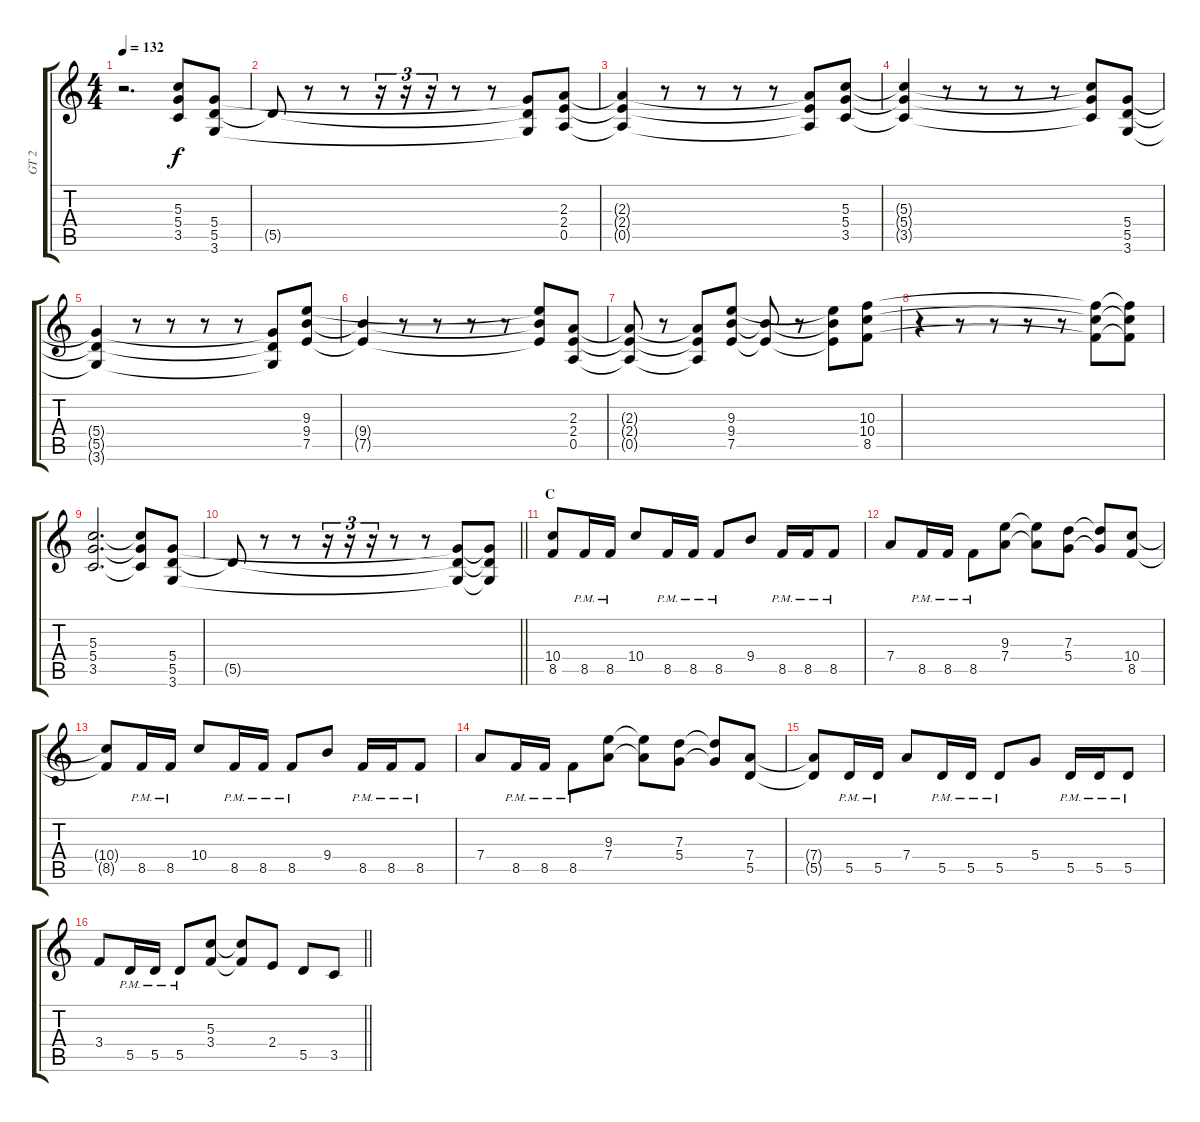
\track ("GT 2" "GT 2") {instrument distortionguitar}
\staff {score tabs}
\tuning (E4 B3 G3 D3 A2 E2) {hide}
\ts (4 4)
\tempo 132
\clef g2
\ks c
r.2{d dy f} (5.3{t} 5.4{t} 3.5{t}).8 (5.4 5.5 3.6).8 |
5.5{t}.8 r.8 r.8 r.16{tu (3 2)} r.16{tu (3 2)} r.16{tu (3 2)} r.8 r.8 (5.4{t} 5.5{t} 3.6{t}).8 (2.3 2.4 0.5).8 |
(2.3{t} 2.4{t} 0.5{t}).4 r.8 r.8 r.8 r.8 (2.3{t} 2.4{t} 0.5{t}).8 (5.3 5.4 3.5).8 |
(5.3{t} 5.4{t} 3.5{t}).4 r.8 r.8 r.8 r.8 (5.3{t} 5.4{t} 3.5{t}).8 (5.4 5.5 3.6).8 |
(5.4{t} 5.5{t} 3.6{t}).4 r.8 r.8 r.8 r.8 (5.4{t} 5.5{t} 3.6{t}).8 (9.3 9.4 7.5).8 |
(9.4{t} 7.5{t}).4 r.8 r.8 r.8 r.8 (9.3{t} 9.4{t} 7.5{t}).8 (2.3 2.4 0.5).8 |
(2.3{t} 2.4{t} 0.5{t}).8 r.8 (2.3{t} 2.4{t} 0.5{t}).8 (9.3 9.4 7.5).8 (9.4{t} 7.5{t}).8 r.8 (9.3{t} 9.4{t} 7.5{t}).8 (10.3 10.4 8.5).8 |
r.4 r.8 r.8 r.8 r.8 (10.3{t} 10.4{t} 8.5{t}).8 (10.3{t} 10.4{t} 8.5{t}).8 |
(5.3 5.4 3.5).2{d} (5.3{t} 5.4{t} 3.5{t}).8 (5.4 5.5 3.6).8 |
\barLineRight lightlight
5.5{t}.8 r.8 r.8 r.16{tu (3 2)} r.16{tu (3 2)} r.16{tu (3 2)} r.8 r.8 (5.4{t} 5.5{t} 3.6{t}).8 (5.4{t} 5.5{t} 3.6{t}).8 |
\section ("" "C")
(10.4 8.5).8 8.5{pm}.16 8.5{pm}.16 10.4.8 8.5{pm}.16 8.5{pm}.16 8.5{pm}.8 9.4.8 8.5{pm}.16 8.5{pm}.16 8.5{pm}.8 |
7.4.8 8.5{pm}.16 8.5{pm}.16 8.5{pm}.8 (9.3 7.4).8 (9.3{t} 7.4{t}).8 (7.3 5.4).8 (7.3{t} 5.4{t}).8 (10.4 8.5).8 |
(10.4{t} 8.5{t}).8 8.5{pm}.16 8.5{pm}.16 10.4.8 8.5{pm}.16 8.5{pm}.16 8.5{pm}.8 9.4.8 8.5{pm}.16 8.5{pm}.16 8.5{pm}.8 |
7.4.8 8.5{pm}.16 8.5{pm}.16 8.5{pm}.8 (9.3 7.4).8 (9.3{t} 7.4{t}).8 (7.3 5.4).8 (7.3{t} 5.4{t}).8 (7.4 5.5).8 |
(7.4{t} 5.5{t}).8 5.5{pm}.16 5.5{pm}.16 7.4.8 5.5{pm}.16 5.5{pm}.16 5.5{pm}.8 5.4.8 5.5{pm}.16 5.5{pm}.16 5.5{pm}.8 |
\barLineRight lightlight
3.4.8 5.5{pm}.16 5.5{pm}.16 5.5{pm}.8 (5.3 3.4).8 (5.3{t} 3.4{t}).8 2.4.8 5.5.8 3.5.8
